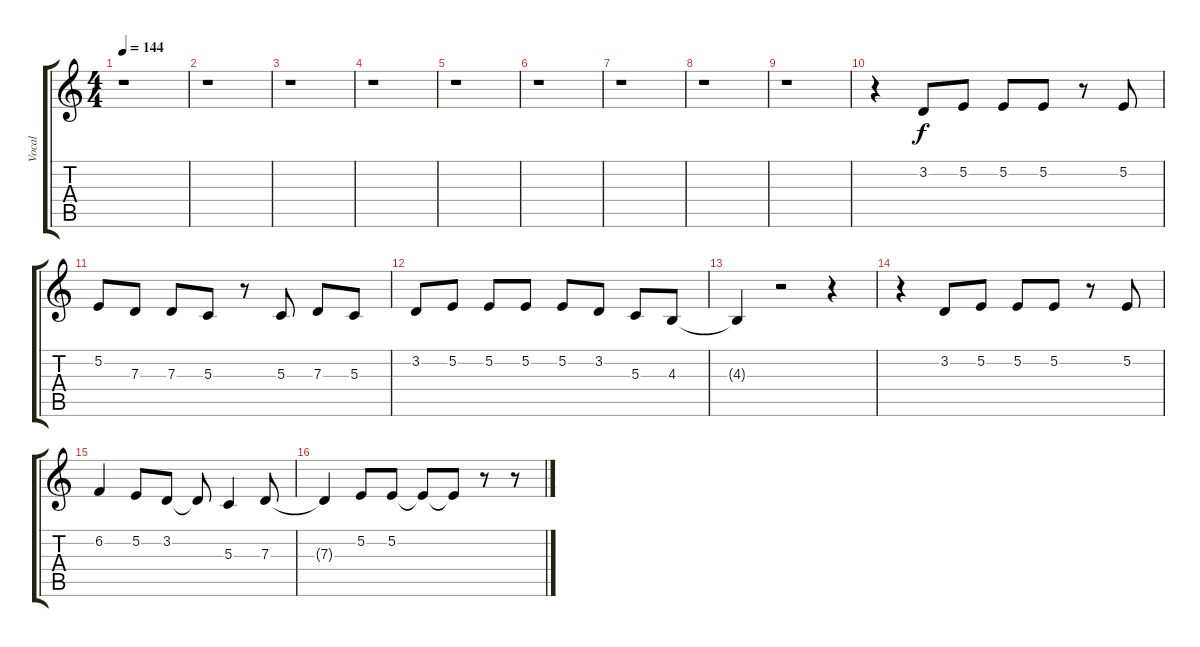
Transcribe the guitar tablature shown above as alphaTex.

\track ("Vocal" "Vocal") {instrument cello}
\staff {score tabs}
\tuning (E4 B3 G3 D3 A2 E2) {hide}
\ts (4 4)
\tempo 144
\clef g2
\ks c
r.1{txt "" dy f instrument cello} |
r.1 |
r.1 |
r.1 |
r.1 |
r.1 |
r.1 |
r.1 |
r.1 |
r.4 3.2.8 5.2.8 5.2.8 5.2.8 r.8 5.2.8 |
5.2.8 7.3.8 7.3.8 5.3.8 r.8 5.3.8 7.3.8 5.3.8 |
3.2.8 5.2.8 5.2.8 5.2.8 5.2.8 3.2.8 5.3.8 4.3.8 |
4.3{t}.4 r.2 r.4 |
r.4 3.2.8 5.2.8 5.2.8 5.2.8 r.8 5.2.8 |
6.2.4 5.2.8 3.2.8 3.2{t}.8 5.3.4 7.3.8 |
7.3{t}.4 5.2.8 5.2.8 5.2{t}.8 5.2{t}.8 r.8 r.8
